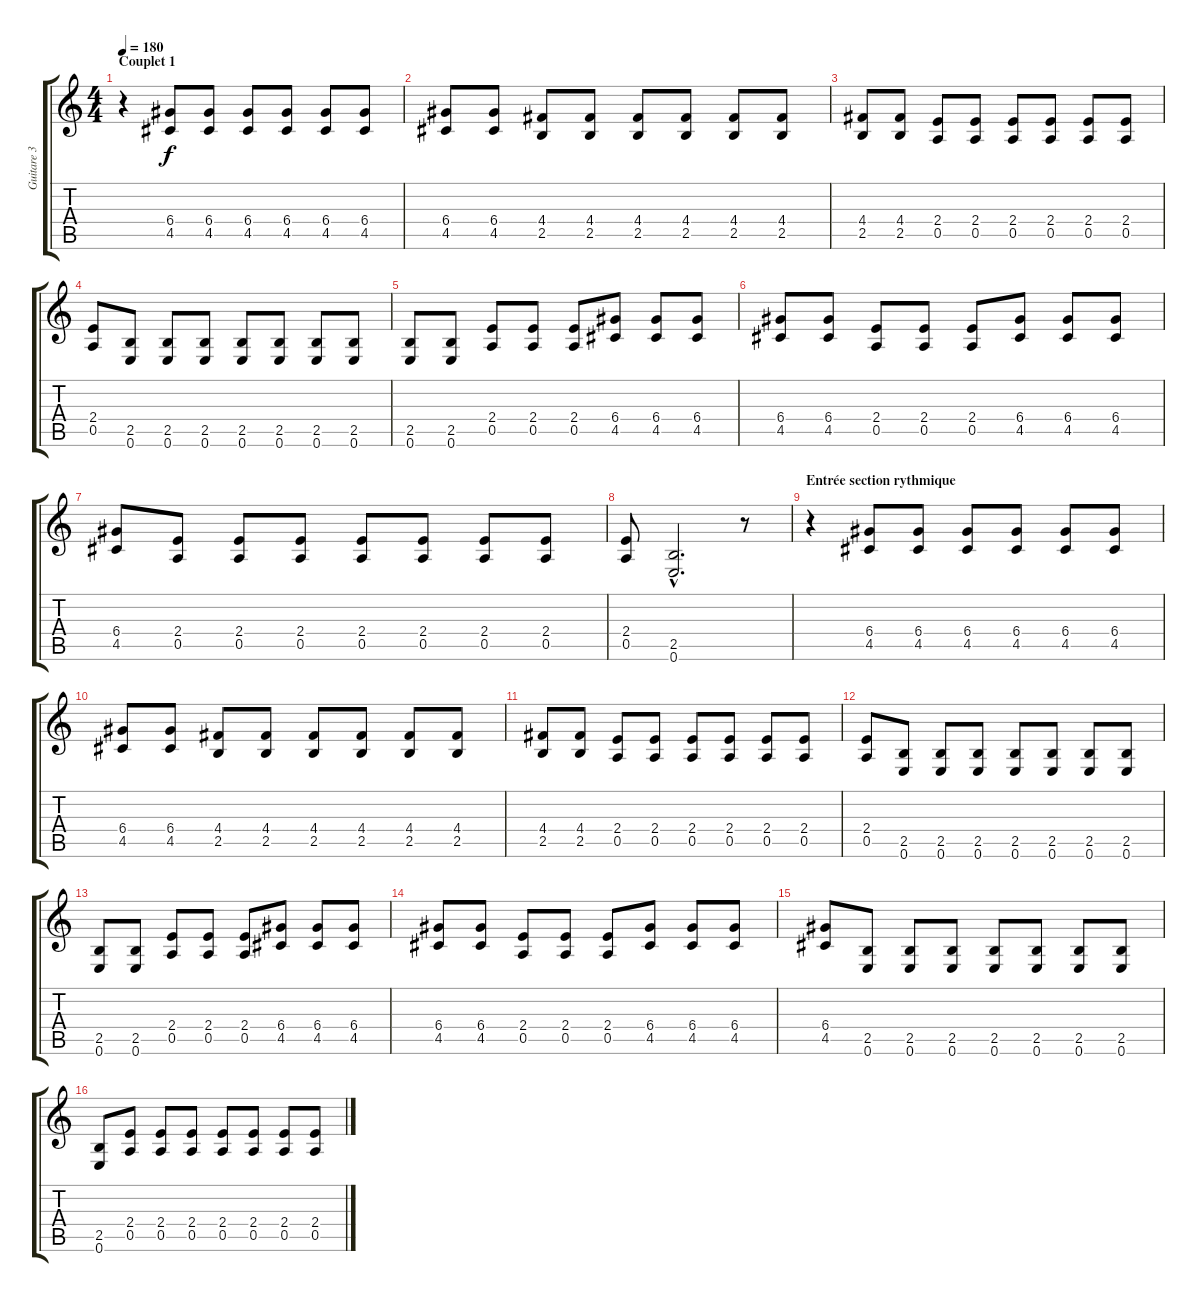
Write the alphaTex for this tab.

\track ("Guitare 3" "Guitare 3") {instrument electricguitarmuted}
\staff {score tabs}
\tuning (E4 B3 G3 D3 A2 E2) {hide}
\ts (4 4)
\section ("" "Couplet 1")
\tempo 180
\clef g2
\ks c
r.4{dy f} (6.4 4.5).8 (6.4 4.5).8 (6.4 4.5).8 (6.4 4.5).8 (6.4 4.5).8 (6.4 4.5).8 |
(6.4 4.5).8 (6.4 4.5).8 (4.4 2.5).8 (4.4 2.5).8 (4.4 2.5).8 (4.4 2.5).8 (4.4 2.5).8 (4.4 2.5).8 |
(4.4 2.5).8 (4.4 2.5).8 (2.4 0.5).8 (2.4 0.5).8 (2.4 0.5).8 (2.4 0.5).8 (2.4 0.5).8 (2.4 0.5).8 |
(2.4 0.5).8 (2.5 0.6).8 (2.5 0.6).8 (2.5 0.6).8 (2.5 0.6).8 (2.5 0.6).8 (2.5 0.6).8 (2.5 0.6).8 |
(2.5 0.6).8 (2.5 0.6).8 (2.4 0.5).8 (2.4 0.5).8 (2.4 0.5).8 (6.4 4.5).8 (6.4 4.5).8 (6.4 4.5).8 |
(6.4 4.5).8 (6.4 4.5).8 (2.4 0.5).8 (2.4 0.5).8 (2.4 0.5).8 (6.4 4.5).8 (6.4 4.5).8 (6.4 4.5).8 |
(6.4 4.5).8 (2.4 0.5).8 (2.4 0.5).8 (2.4 0.5).8 (2.4 0.5).8 (2.4 0.5).8 (2.4 0.5).8 (2.4 0.5).8 |
(2.4 0.5).8 (2.5{hac} 0.6{hac}).2{d} r.8 |
\section ("" "Entrée section rythmique")
r.4 (6.4 4.5).8 (6.4 4.5).8 (6.4 4.5).8 (6.4 4.5).8 (6.4 4.5).8 (6.4 4.5).8 |
(6.4 4.5).8 (6.4 4.5).8 (4.4 2.5).8 (4.4 2.5).8 (4.4 2.5).8 (4.4 2.5).8 (4.4 2.5).8 (4.4 2.5).8 |
(4.4 2.5).8 (4.4 2.5).8 (2.4 0.5).8 (2.4 0.5).8 (2.4 0.5).8 (2.4 0.5).8 (2.4 0.5).8 (2.4 0.5).8 |
(2.4 0.5).8 (2.5 0.6).8 (2.5 0.6).8 (2.5 0.6).8 (2.5 0.6).8 (2.5 0.6).8 (2.5 0.6).8 (2.5 0.6).8 |
(2.5 0.6).8 (2.5 0.6).8 (2.4 0.5).8 (2.4 0.5).8 (2.4 0.5).8 (6.4 4.5).8 (6.4 4.5).8 (6.4 4.5).8 |
(6.4 4.5).8 (6.4 4.5).8 (2.4 0.5).8 (2.4 0.5).8 (2.4 0.5).8 (6.4 4.5).8 (6.4 4.5).8 (6.4 4.5).8 |
(6.4 4.5).8 (2.5 0.6).8 (2.5 0.6).8 (2.5 0.6).8 (2.5 0.6).8 (2.5 0.6).8 (2.5 0.6).8 (2.5 0.6).8 |
(2.5 0.6).8 (2.4 0.5).8 (2.4 0.5).8 (2.4 0.5).8 (2.4 0.5).8 (2.4 0.5).8 (2.4 0.5).8 (2.4 0.5).8
